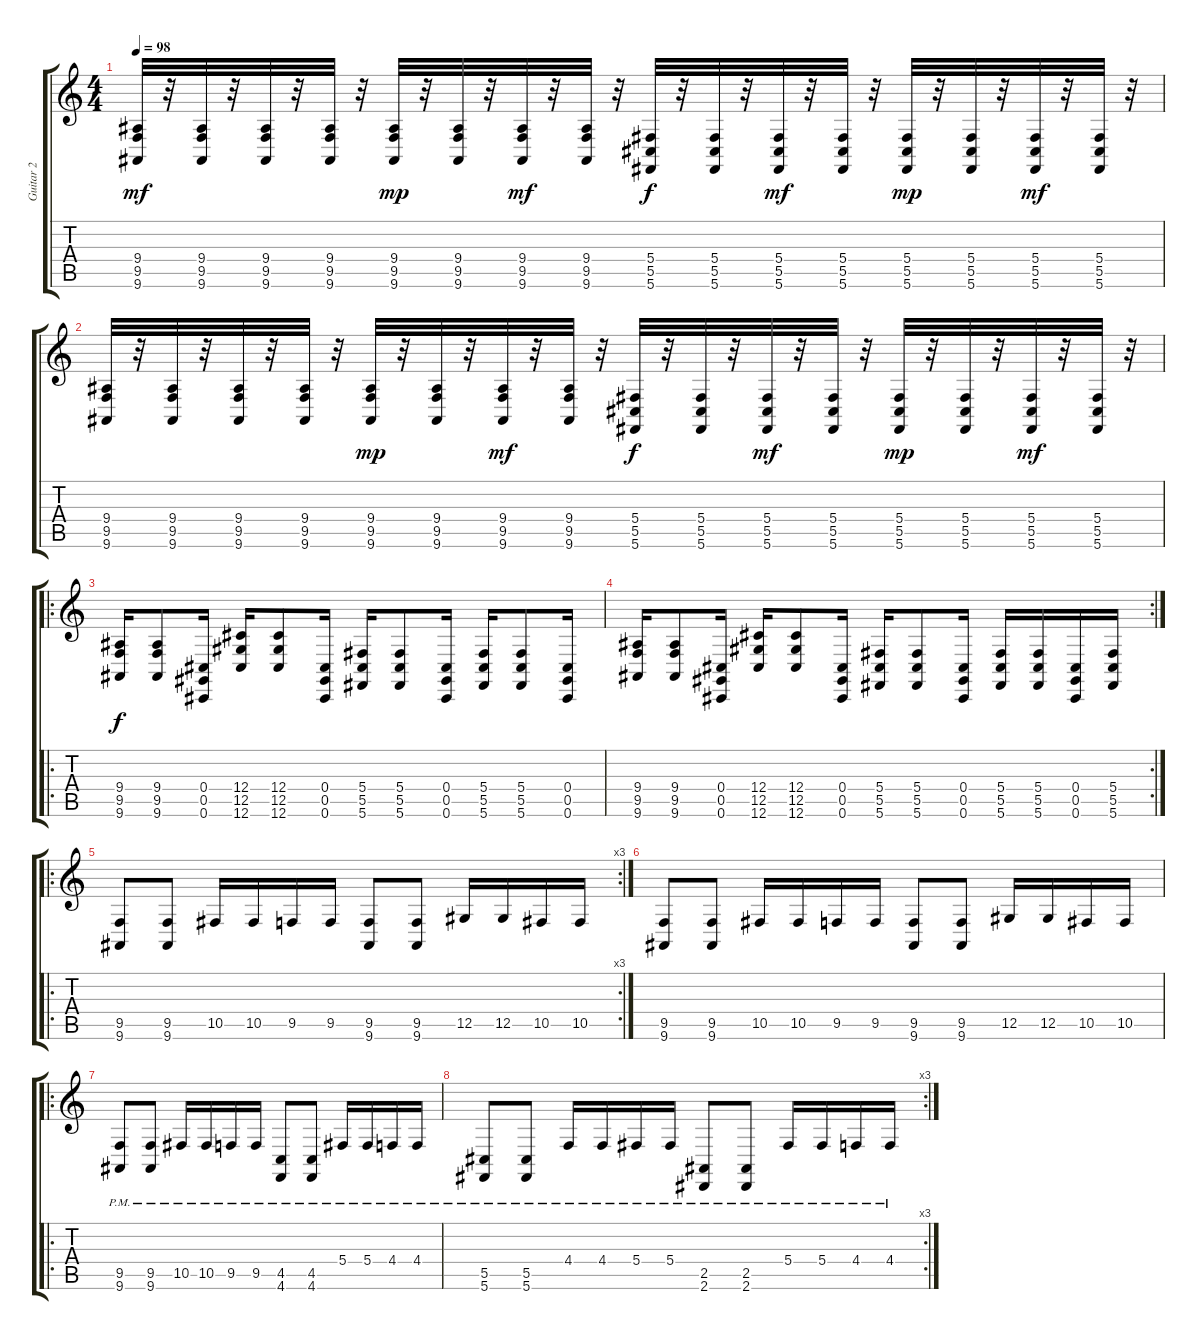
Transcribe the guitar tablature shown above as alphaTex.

\track ("Guitar 2" "Guitar 2") {instrument lead2sawtooth}
\staff {score tabs}
\tuning (Eb4 Bb3 Gb3 Db3 Ab2 Db2) {hide}
\ts (4 4)
\tempo 98
\clef g2
\ks c
(9.4 9.5 9.6).32{dy mf instrument lead2sawtooth} r.32 (9.4 9.5 9.6).32 r.32 (9.4 9.5 9.6).32 r.32 (9.4 9.5 9.6).32 r.32 (9.4 9.5 9.6).32{dy mp} r.32 (9.4 9.5 9.6).32 r.32 (9.4 9.5 9.6).32{dy mf} r.32 (9.4 9.5 9.6).32 r.32 (5.4 5.5 5.6).32{dy f} r.32 (5.4 5.5 5.6).32 r.32 (5.4 5.5 5.6).32{dy mf} r.32 (5.4 5.5 5.6).32 r.32 (5.4 5.5 5.6).32{dy mp} r.32 (5.4 5.5 5.6).32 r.32 (5.4 5.5 5.6).32{dy mf} r.32 (5.4 5.5 5.6).32 r.32 |
(9.4 9.5 9.6).32 r.32 (9.4 9.5 9.6).32 r.32 (9.4 9.5 9.6).32 r.32 (9.4 9.5 9.6).32 r.32 (9.4 9.5 9.6).32{dy mp} r.32 (9.4 9.5 9.6).32 r.32 (9.4 9.5 9.6).32{dy mf} r.32 (9.4 9.5 9.6).32 r.32 (5.4 5.5 5.6).32{dy f} r.32 (5.4 5.5 5.6).32 r.32 (5.4 5.5 5.6).32{dy mf} r.32 (5.4 5.5 5.6).32 r.32 (5.4 5.5 5.6).32{dy mp} r.32 (5.4 5.5 5.6).32 r.32 (5.4 5.5 5.6).32{dy mf} r.32 (5.4 5.5 5.6).32 r.32 |
\ro
(9.4 9.5 9.6).16{dy f} (9.4 9.5 9.6).8 (0.4 0.5 0.6).16 (12.4 12.5 12.6).16 (12.4 12.5 12.6).8 (0.4 0.5 0.6).16 (5.4 5.5 5.6).16 (5.4 5.5 5.6).8 (0.4 0.5 0.6).16 (5.4 5.5 5.6).16 (5.4 5.5 5.6).8 (0.4 0.5 0.6).16 |
\rc 2
(9.4 9.5 9.6).16 (9.4 9.5 9.6).8 (0.4 0.5 0.6).16 (12.4 12.5 12.6).16 (12.4 12.5 12.6).8 (0.4 0.5 0.6).16 (5.4 5.5 5.6).16 (5.4 5.5 5.6).8 (0.4 0.5 0.6).16 (5.4 5.5 5.6).16 (5.4 5.5 5.6).16 (0.4 0.5 0.6).16 (5.4 5.5 5.6).16 |
\ro
\rc 3
(9.5 9.6).8 (9.5 9.6).8 10.5.16 10.5.16 9.5.16 9.5.16 (9.5 9.6).8 (9.5 9.6).8 12.5.16 12.5.16 10.5.16 10.5.16 |
(9.5 9.6).8 (9.5 9.6).8 10.5.16 10.5.16 9.5.16 9.5.16 (9.5 9.6).8 (9.5 9.6).8 12.5.16 12.5.16 10.5.16 10.5.16 |
\ro
(9.5{pm} 9.6{pm}).8 (9.5{pm} 9.6{pm}).8 10.5{pm}.16 10.5{pm}.16 9.5{pm}.16 9.5{pm}.16 (4.5{pm} 4.6{pm}).8 (4.5{pm} 4.6{pm}).8 5.4{pm}.16 5.4{pm}.16 4.4{pm}.16 4.4{pm}.16 |
\rc 3
(5.5{pm} 5.6{pm}).8 (5.5{pm} 5.6{pm}).8 4.4{pm}.16 4.4{pm}.16 5.4{pm}.16 5.4{pm}.16 (2.5{pm} 2.6{pm}).8 (2.5{pm} 2.6{pm}).8 5.4{pm}.16 5.4{pm}.16 4.4{pm}.16 4.4{pm}.16
